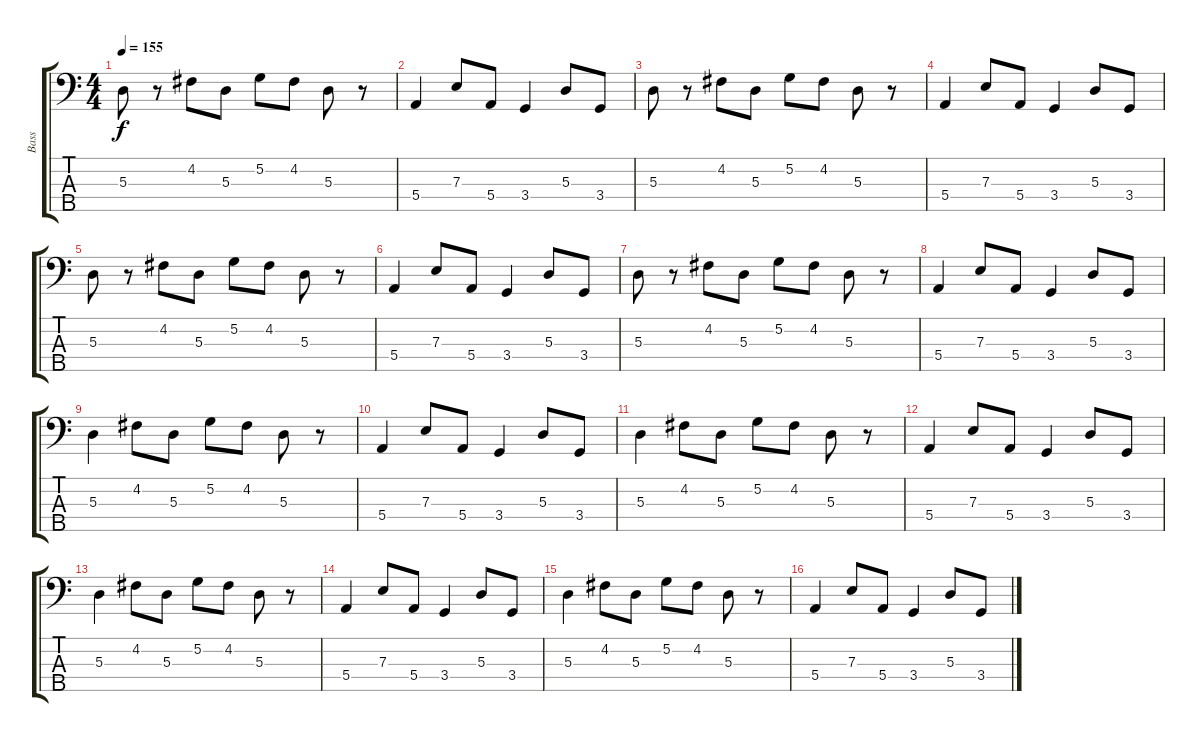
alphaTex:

\track ("Bass" "Bass") {instrument electricbassfinger}
\staff {score tabs}
\tuning (G2 D2 A1 E1 B0) {hide}
\ts (4 4)
\tempo 155
\clef f4
\ks c
5.3.8{dy f} r.8 4.2.8 5.3.8 5.2.8 4.2.8 5.3.8 r.8 |
5.4.4 7.3.8 5.4.8 3.4.4 5.3.8 3.4.8 |
5.3.8 r.8 4.2.8 5.3.8 5.2.8 4.2.8 5.3.8 r.8 |
5.4.4 7.3.8 5.4.8 3.4.4 5.3.8 3.4.8 |
5.3.8 r.8 4.2.8 5.3.8 5.2.8 4.2.8 5.3.8 r.8 |
5.4.4 7.3.8 5.4.8 3.4.4 5.3.8 3.4.8 |
5.3.8 r.8 4.2.8 5.3.8 5.2.8 4.2.8 5.3.8 r.8 |
5.4.4 7.3.8 5.4.8 3.4.4 5.3.8 3.4.8 |
5.3.4 4.2.8 5.3.8 5.2.8 4.2.8 5.3.8 r.8 |
5.4.4 7.3.8 5.4.8 3.4.4 5.3.8 3.4.8 |
5.3.4 4.2.8 5.3.8 5.2.8 4.2.8 5.3.8 r.8 |
5.4.4 7.3.8 5.4.8 3.4.4 5.3.8 3.4.8 |
5.3.4 4.2.8 5.3.8 5.2.8 4.2.8 5.3.8 r.8 |
5.4.4 7.3.8 5.4.8 3.4.4 5.3.8 3.4.8 |
5.3.4 4.2.8 5.3.8 5.2.8 4.2.8 5.3.8 r.8 |
5.4.4 7.3.8 5.4.8 3.4.4 5.3.8 3.4.8
